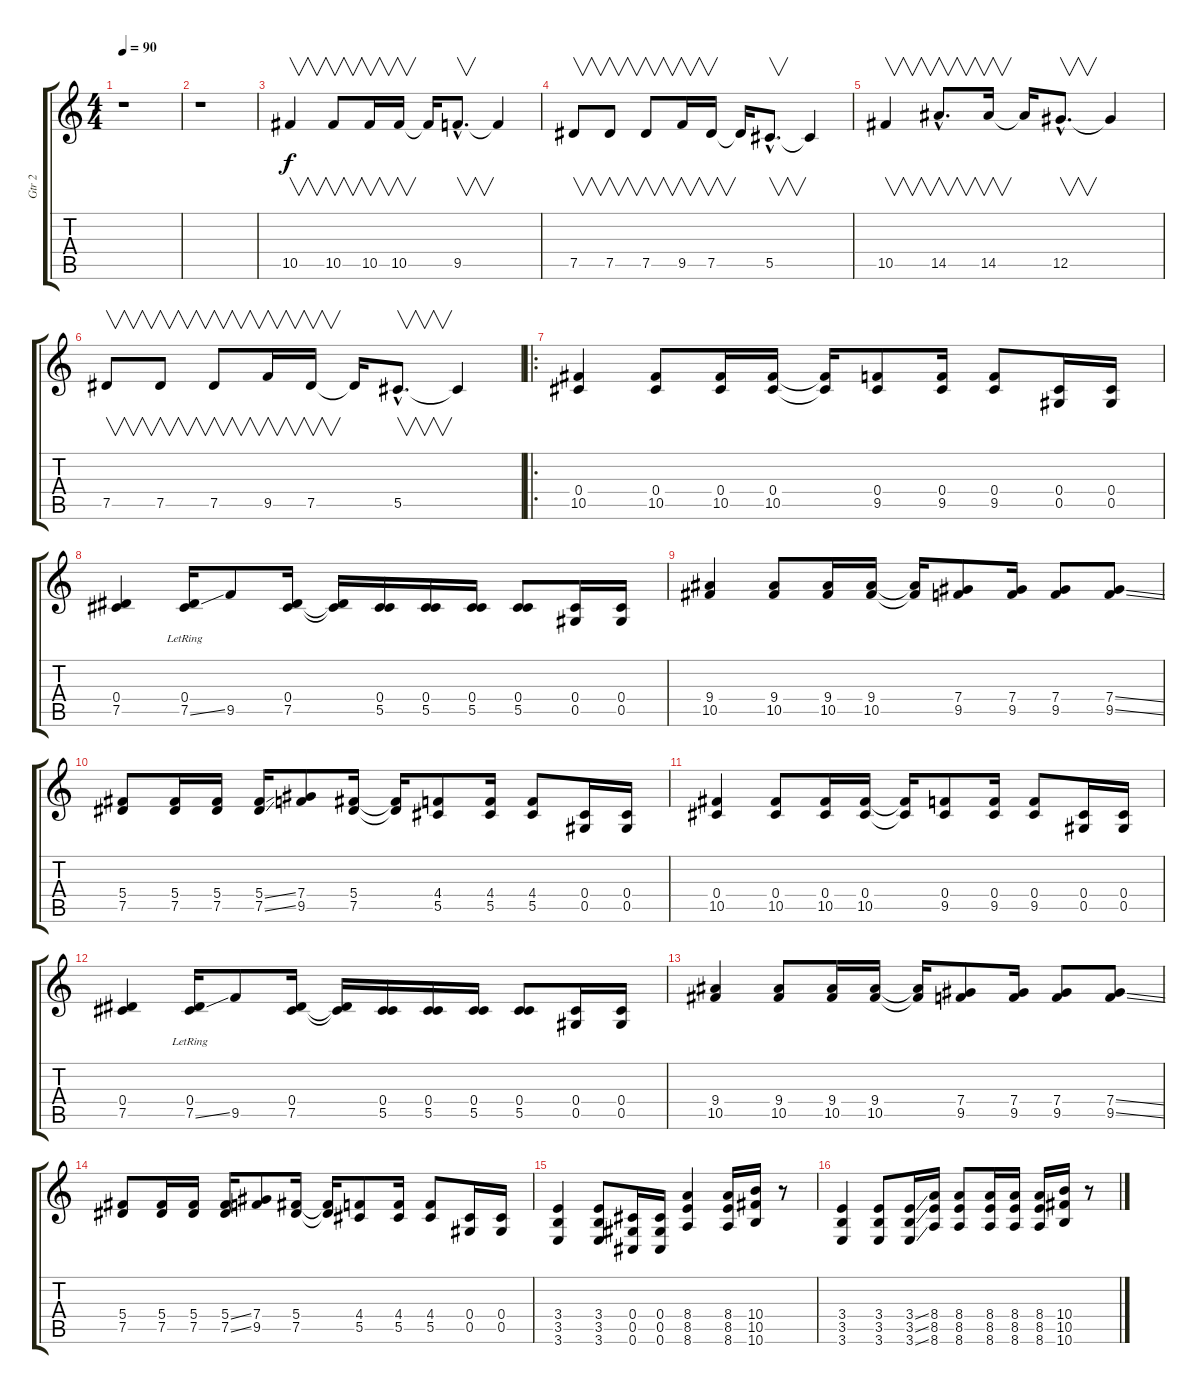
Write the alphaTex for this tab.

\track ("Gtr 2" "Gtr 2") {instrument electricguitarclean}
\staff {score tabs}
\tuning (Eb4 Bb3 Gb3 Db3 Ab2 Db2) {hide}
\ts (4 4)
\tempo 90
\clef g2
\ks c
r.1{dy f instrument electricguitarclean} |
r.1 |
10.5.4{v} 10.5.8{v} 10.5.16{v} 10.5.16{v} 10.5{t}.16 9.5{hac}.8{v d} 9.5{t}.4 |
7.5.8{v} 7.5.8{v} 7.5.8{v} 9.5.16{v} 7.5.16{v} 7.5{t}.16 5.5{hac}.8{v d} 5.5{t}.4 |
10.5.4{v} 14.5{hac}.8{v d} 14.5.16{v} 14.5{t}.16 12.5{hac}.8{v d} 12.5{t}.4 |
7.5.8{v} 7.5.8{v} 7.5.8{v} 9.5.16{v} 7.5.16{v} 7.5{t}.16 5.5{hac}.8{v d} 5.5{t}.4 |
\ro
(0.4 10.5).4 (0.4 10.5).8 (0.4 10.5).16 (0.4 10.5).16 (0.4{t} 10.5{t}).16 (0.4 9.5).8 (0.4 9.5).16 (0.4 9.5).8 (0.4 0.5).16 (0.4 0.5).16 |
(0.4 7.5).4 (0.4{lr} 7.5{ss}).16 9.5.8 (0.4 7.5).16 (0.4{t} 7.5{t}).16 (0.4 5.5).16 (0.4 5.5).16 (0.4 5.5).16 (0.4 5.5).8 (0.4 0.5).16 (0.4 0.5).16 |
(9.4 10.5).4 (9.4 10.5).8 (9.4 10.5).16 (9.4 10.5).16 (9.4{t} 10.5{t}).16 (7.4 9.5).8 (7.4 9.5).16 (7.4 9.5).8 (7.4{ss} 9.5{ss}).8 |
(5.4 7.5).8 (5.4 7.5).16 (5.4 7.5).16 (5.4{ss} 7.5{ss}).16 (7.4 9.5).8 (5.4 7.5).16 (5.4{t} 7.5{t}).16 (4.4 5.5).8 (4.4 5.5).16 (4.4 5.5).8 (0.4 0.5).16 (0.4 0.5).16 |
(0.4 10.5).4 (0.4 10.5).8 (0.4 10.5).16 (0.4 10.5).16 (0.4{t} 10.5{t}).16 (0.4 9.5).8 (0.4 9.5).16 (0.4 9.5).8 (0.4 0.5).16 (0.4 0.5).16 |
(0.4 7.5).4 (0.4{lr} 7.5{ss}).16 9.5.8 (0.4 7.5).16 (0.4{t} 7.5{t}).16 (0.4 5.5).16 (0.4 5.5).16 (0.4 5.5).16 (0.4 5.5).8 (0.4 0.5).16 (0.4 0.5).16 |
(9.4 10.5).4 (9.4 10.5).8 (9.4 10.5).16 (9.4 10.5).16 (9.4{t} 10.5{t}).16 (7.4 9.5).8 (7.4 9.5).16 (7.4 9.5).8 (7.4{ss} 9.5{ss}).8 |
(5.4 7.5).8 (5.4 7.5).16 (5.4 7.5).16 (5.4{ss} 7.5{ss}).16 (7.4 9.5).8 (5.4 7.5).16 (5.4{t} 7.5{t}).16 (4.4 5.5).8 (4.4 5.5).16 (4.4 5.5).8 (0.4 0.5).16 (0.4 0.5).16 |
(3.4 3.5 3.6).4{instrument distortionguitar} (3.4 3.5 3.6).8 (0.4 0.5 0.6).16 (0.4 0.5 0.6).16 (8.4 8.5 8.6).4 (8.4 8.5 8.6).16 (10.4 10.5 10.6).16 r.8 |
(3.4 3.5 3.6).4 (3.4 3.5 3.6).8 (3.4{ss} 3.5{ss} 3.6{ss}).16 (8.4 8.5 8.6).16 (8.4 8.5 8.6).8 (8.4 8.5 8.6).16 (8.4 8.5 8.6).16 (8.4 8.5 8.6).16 (10.4 10.5 10.6).16 r.8
